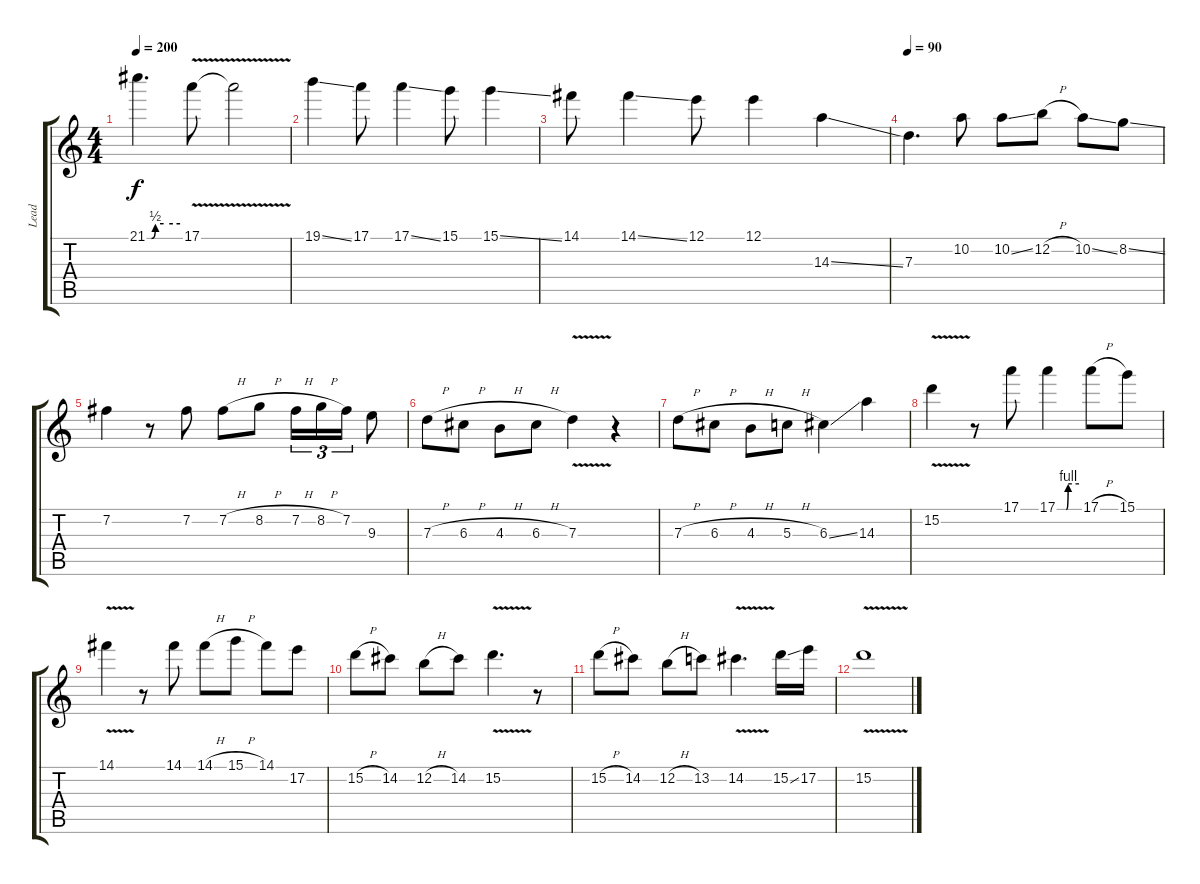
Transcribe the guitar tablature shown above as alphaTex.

\track ("Lead" "Lead") {instrument distortionguitar}
\staff {score tabs}
\tuning (E4 B3 G3 D3 A2 E2) {hide}
\ts (4 4)
\tempo 200
\clef g2
\ks c
21.1{be (custom 0 0 8 0 15 2 30 2 60 2)}.4{d dy f} 17.1{v}.8 17.1{t}.2 |
19.1{ss}.4 17.1.8 17.1{ss}.4 15.1.8 15.1{ss}.4 |
14.1.8 14.1{ss}.4 12.1.8 12.1.4 14.3{ss}.4 |
\tempo 90
7.3.4{d} 10.2.8 10.2{ss}.8 12.2{h}.8 10.2{ss}.8 8.2{ss}.8 |
7.2.4 r.8 7.2.8 7.2{h}.8 8.2{h}.8 7.2{h}.16{tu (3 2)} 8.2{h}.16{tu (3 2)} 7.2.16{tu (3 2)} 9.3.8 |
7.3{h}.8 6.3{h}.8 4.3{h}.8 6.3{h}.8 7.3{v}.4 r.4 |
7.3{h}.8 6.3{h}.8 4.3{h}.8 5.3{h}.8 6.3{ss}.4 14.3.4 |
15.2{v}.4 r.8 17.1.8 17.1{be (custom 0 0 25 0 30 4 60 4)}.4 17.1{h}.8 15.1.8 |
14.1{v}.4 r.8 14.1.8 14.1{h}.8 15.1{h}.8 14.1.8 17.2.8 |
15.2{h}.8 14.2.8 12.2{h}.8 14.2.8 15.2{v}.4{d} r.8 |
15.2{h}.8 14.2.8 12.2{h}.8 13.2.8 14.2{v}.4{d} 15.2{ss}.16 17.2.16 |
15.2{v}.1
